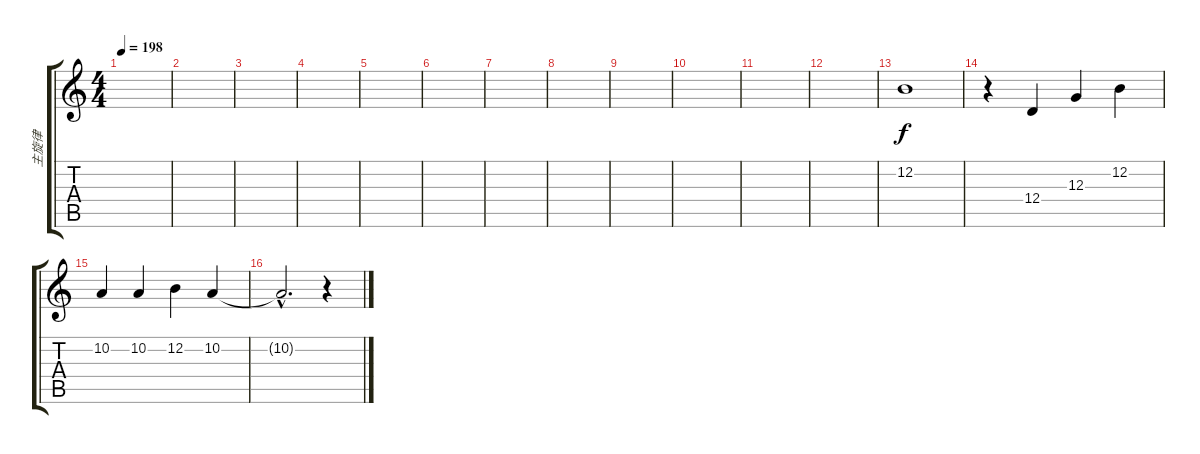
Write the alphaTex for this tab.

\track ("主旋律" "主旋律") {instrument harmonica}
\staff {score tabs}
\tuning (E4 B3 G3 D3 A2 E2) {hide}
\ts (4 4)
\tempo 198
\clef g2
\ks c
|
|
|
|
|
|
|
|
|
|
|
|
12.2.1 |
r.4 12.4.4 12.3.4 12.2.4 |
10.2.4 10.2.4 12.2.4 10.2.4 |
10.2{hac t}.2{d} r.4
